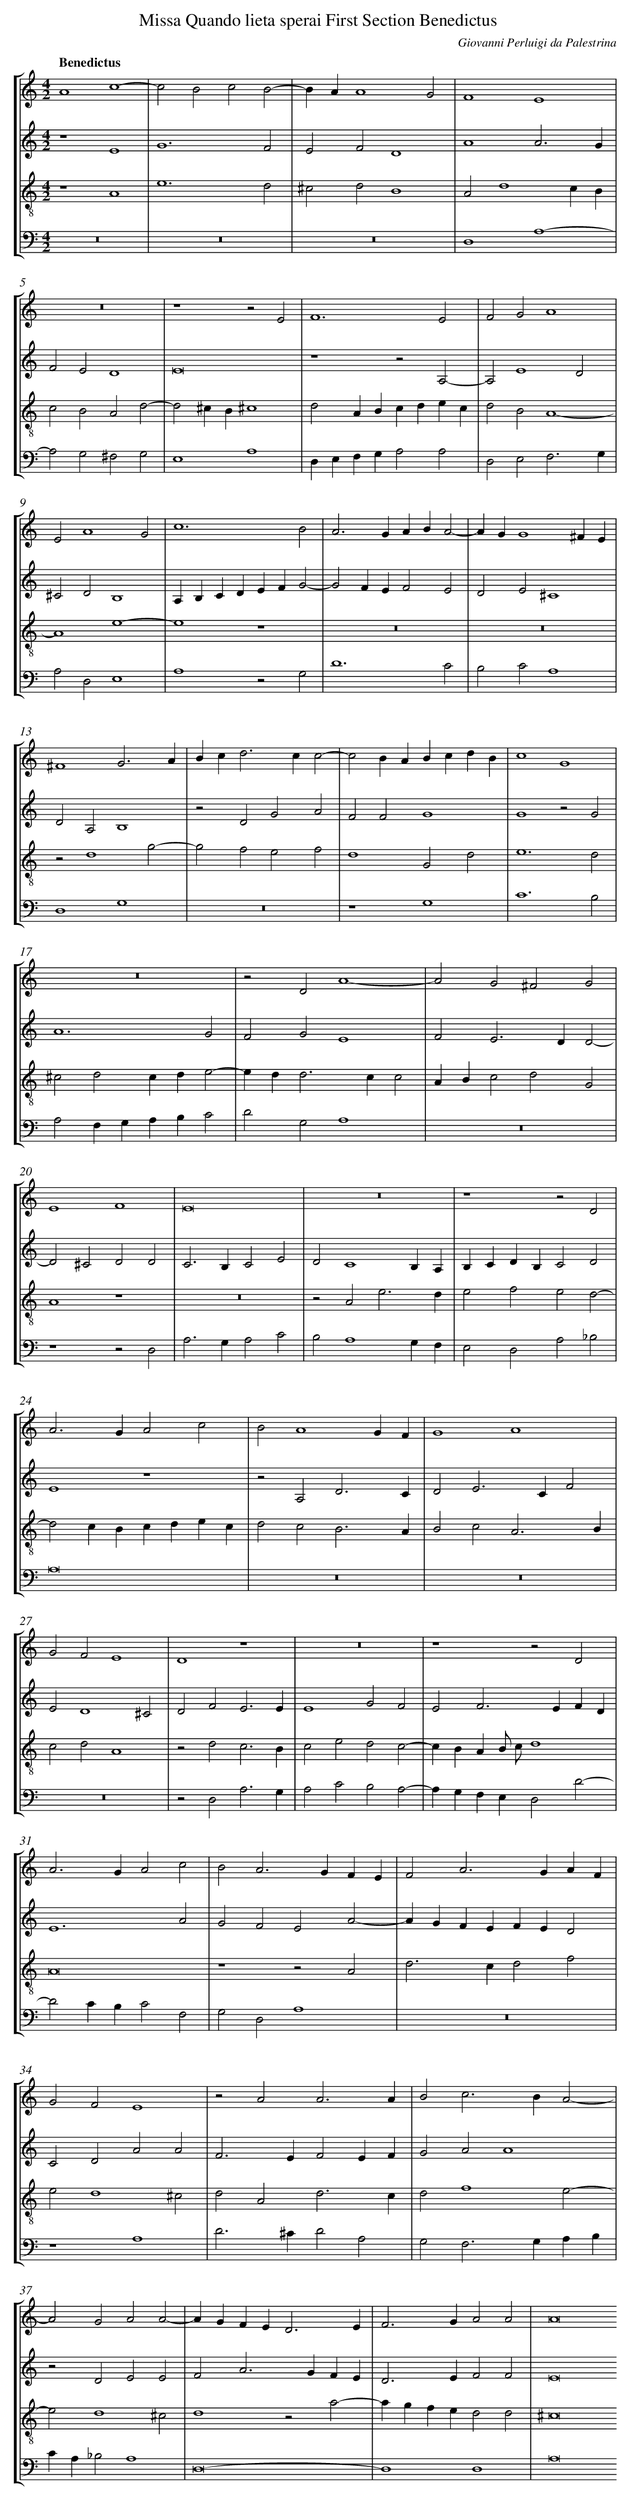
X:1
T: Missa Quando lieta sperai First Section Benedictus
C: Giovanni Perluigi da Palestrina
L: 1/4
M: 4/2
Q: "Benedictus"
%%staves [1 2 3 4]
V: 1 clef=treble
V: 2 clef=treble
V: 3 clef=treble-8
V: 4 clef=bass
K: C
[V:1] A4c4- |
[V:2] z4E4 |
[V:3] z4A4 |
[V:4] z8 |
[V:1] c2B2c2B2- |
[V:2] G6F2 |
[V:3] e6d2 |
[V:4] z8 |
[V:1] BAA4G2 |
[V:2] E2F2D4 |
[V:3] ^c2d2B4 |
[V:4] z8 |
[V:1] F4E4 |
[V:2] A4A3G |
[V:3] A2d4cB |
[V:4] D,4A,4- |
[V:1] z8 |
[V:2] F2E2D4 |
[V:3] c2B2A2d2- |
[V:4] A,2G,2^F,2G,2 |
[V:1] z4z2E2 |
[V:2] E8 |
[V:3] d2^cB^c4 |
[V:4] E,4A,4 |
[V:1] F6E2 |
[V:2] z4z2A,2- |
[V:3] d2ABcdec |
[V:4] D,E,F,G,A,2A,2 |
[V:1] F2G2A4 |
[V:2] A,2E4D2 |
[V:3] d2B2A4- |
[V:4] D,2E,2F,3G, |
[V:1] E2A4G2 |
[V:2] ^C2D2B,4 |
[V:3] A4e4- |
[V:4] A,2D,2E,4 |
[V:1] c6B2 |
[V:2] A,B,CDEFG2- |
[V:3] e4z4 |
[V:4] A,4z2G,2 |
[V:1] A2>G2ABA2- |
[V:2] G2FEF2E2 |
[V:3] z8 |
[V:4] D6C2 |
[V:1] AGG4^FE |
[V:2] D2E2^C4 |
[V:3] z8 |
[V:4] B,2C2A,4 |
[V:1] ^F4G3A |
[V:2] D2A,2B,4 |
[V:3] z2d4g2- |
[V:4] D,4G,4 |
[V:1] Bc2<d2cc2- |
[V:2] z2D2G2A2 |
[V:3] g2f2e2f2 |
[V:4] z8 |
[V:1] c2BABcdB |
[V:2] F2F2G4 |
[V:3] d4G2d2 |
[V:4] z4G,4 |
[V:1] c4G4 |
[V:2] G4z2G2 |
[V:3] e6d2 |
[V:4] C6B,2 |
[V:1] z8 |
[V:2] A6G2 |
[V:3] ^c2d2cde2- |
[V:4] A,2F,G,A,B,C2 |
[V:1] z2D2A4- |
[V:2] F2G2E4 |
[V:3] ed2<d2cc2 |
[V:4] D2G,2A,4 |
[V:1] A2G2^F2G2 |
[V:2] F2E2>D2D2- |
[V:3] ABc2d2G2 |
[V:4] z8 |
[V:1] E4F4 |
[V:2] D2^C2D2D2 |
[V:3] A4z4 |
[V:4] z4z2D,2 |
[V:1] E8 |
[V:2] C2>B,2C2E2 |
[V:3] z8 |
[V:4] A,2>G,2A,2C2 |
[V:1] z8 |
[V:2] D2C4B,A, |
[V:3] z2A2e3d |
[V:4] B,2A,4G,F, |
[V:1] z4z2D2 |
[V:2] B,CDB,C2D2 |
[V:3] e2f2e2d2- |
[V:4] E,2D,2A,2_B,2 |
[V:1] A2>G2A2c2 |
[V:2] E4z4 |
[V:3] d2cBcdec |
[V:4] A,8 |
[V:1] B2A4GF |
[V:2] z2A,2D3C |
[V:3] d2c2B3A |
[V:4] z8 |
[V:1] G4A4 |
[V:2] D2E2>C2F2 |
[V:3] B2c2A3B |
[V:4] z8 |
[V:1] G2F2E4 |
[V:2] E2D4^C2 |
[V:3] c2d2A4 |
[V:4] z8 |
[V:1] D4z4 |
[V:2] D2F2E3E |
[V:3] z2d2c3B |
[V:4] z2D,2A,3G, |
[V:1] z8 |
[V:2] E4G2F2 |
[V:3] c2e2d2c2- |
[V:4] A,2C2B,2A,2- |
[V:1] z4z2D2 |
[V:2] E2F2>E2FD |
[V:3] cBAB/ c/d4 |
[V:4] A,G,F,E,D,2D2- |
[V:1] A2>G2A2c2 |
[V:2] E6A2 |
[V:3] A8 |
[V:4] D2CB,C2F,2 |
[V:1] B2A2>G2FE |
[V:2] G2F2E2A2- |
[V:3] z4z2A2 |
[V:4] G,2D,2A,4 |
[V:1] F2A2>G2AF |
[V:2] AGFEFED2 |
[V:3] d2>c2d2f2 |
[V:4] z8 |
[V:1] G2F2E4 |
[V:2] C2D2A2A2 |
[V:3] e2d4^c2 |
[V:4] z4A,4 |
[V:1] z2A2A3A |
[V:2] F2>E2F2EF |
[V:3] d2A2d3c |
[V:4] D2>^C2D2A,2 |
[V:1] B2c2>B2A2- |
[V:2] G2A2A4 |
[V:3] d2f4e2- |
[V:4] G,2F,2>G,2A,B, |
[V:1] A2G2A2A2- |
[V:2] z2D2E2E2 |
[V:3] e2d4^c2 |
[V:4] CA,_B,2A,4 |
[V:1] AGFE2<D2E |
[V:2] F2A2>G2FE |
[V:3] d4z2a2- |
[V:4] D,8- |
[V:1] F2>G2A2A2 |
[V:2] D2>E2F2F2 |
[V:3] agfed2d2 |
[V:4] D,4D,4 |
[V:1] A8
[V:2] E8
[V:3] ^c8
[V:4] A,8
